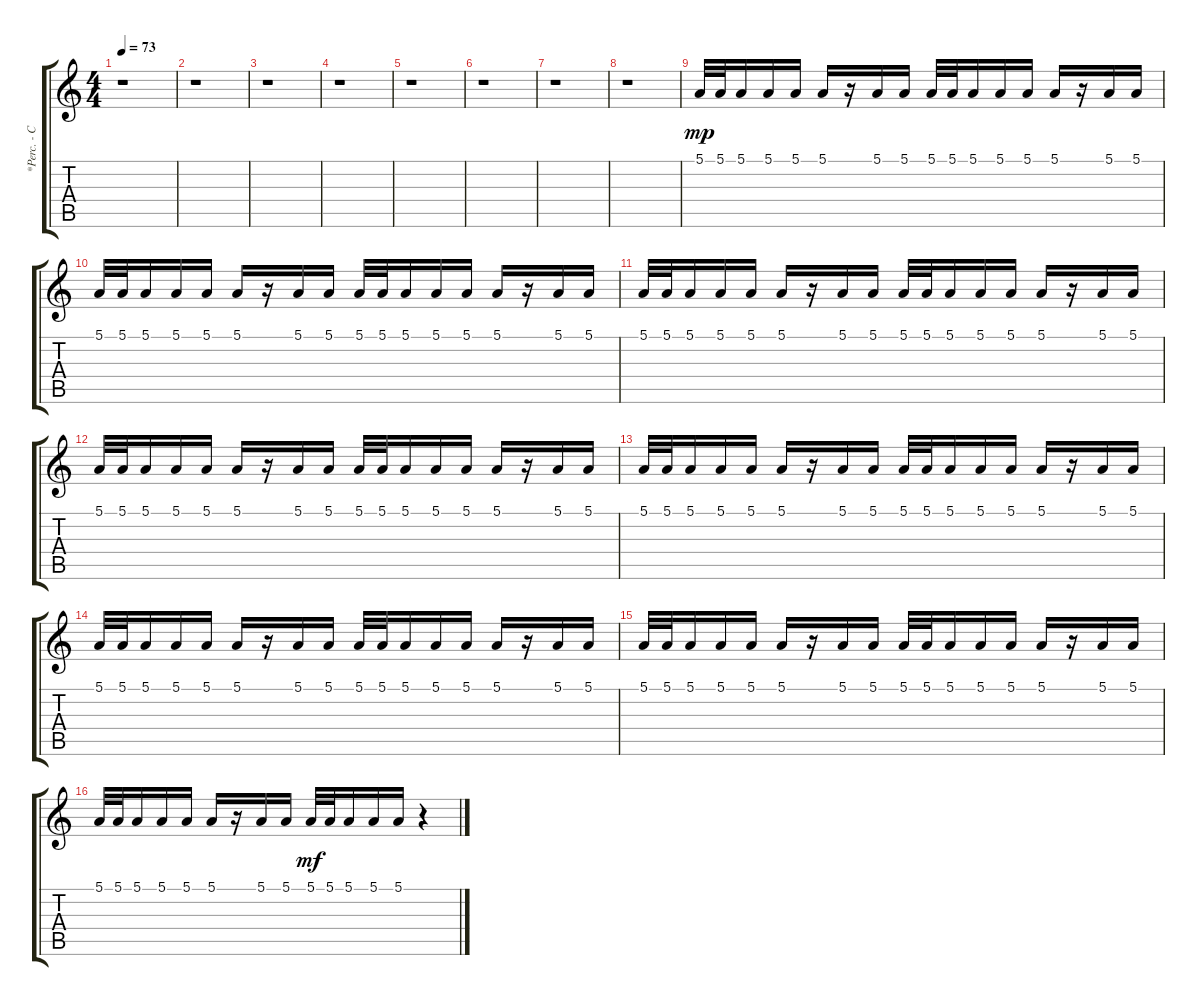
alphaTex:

\track ("*Perc. - Cabasa" "*Perc. - C") {instrument acousticgrandpiano}
\staff {score tabs}
\tuning (E4 B3 G3 D3 A2 E2) {hide}
\ts (4 4)
\tempo 73
\clef g2
\ks c
r.1{dy mp} |
r.1 |
r.1 |
r.1 |
r.1 |
r.1 |
r.1 |
r.1 |
5.1.32 5.1.32 5.1.16 5.1.16 5.1.16 5.1.16 r.16 5.1.16 5.1.16 5.1.32 5.1.32 5.1.16 5.1.16 5.1.16 5.1.16 r.16 5.1.16 5.1.16 |
5.1.32 5.1.32 5.1.16 5.1.16 5.1.16 5.1.16 r.16 5.1.16 5.1.16 5.1.32 5.1.32 5.1.16 5.1.16 5.1.16 5.1.16 r.16 5.1.16 5.1.16 |
5.1.32 5.1.32 5.1.16 5.1.16 5.1.16 5.1.16 r.16 5.1.16 5.1.16 5.1.32 5.1.32 5.1.16 5.1.16 5.1.16 5.1.16 r.16 5.1.16 5.1.16 |
5.1.32 5.1.32 5.1.16 5.1.16 5.1.16 5.1.16 r.16 5.1.16 5.1.16 5.1.32 5.1.32 5.1.16 5.1.16 5.1.16 5.1.16 r.16 5.1.16 5.1.16 |
5.1.32 5.1.32 5.1.16 5.1.16 5.1.16 5.1.16 r.16 5.1.16 5.1.16 5.1.32 5.1.32 5.1.16 5.1.16 5.1.16 5.1.16 r.16 5.1.16 5.1.16 |
5.1.32 5.1.32 5.1.16 5.1.16 5.1.16 5.1.16 r.16 5.1.16 5.1.16 5.1.32 5.1.32 5.1.16 5.1.16 5.1.16 5.1.16 r.16 5.1.16 5.1.16 |
5.1.32 5.1.32 5.1.16 5.1.16 5.1.16 5.1.16 r.16 5.1.16 5.1.16 5.1.32 5.1.32 5.1.16 5.1.16 5.1.16 5.1.16 r.16 5.1.16 5.1.16 |
5.1.32 5.1.32 5.1.16 5.1.16 5.1.16 5.1.16 r.16 5.1.16 5.1.16 5.1.32{dy mf} 5.1.32 5.1.16 5.1.16 5.1.16 r.4
